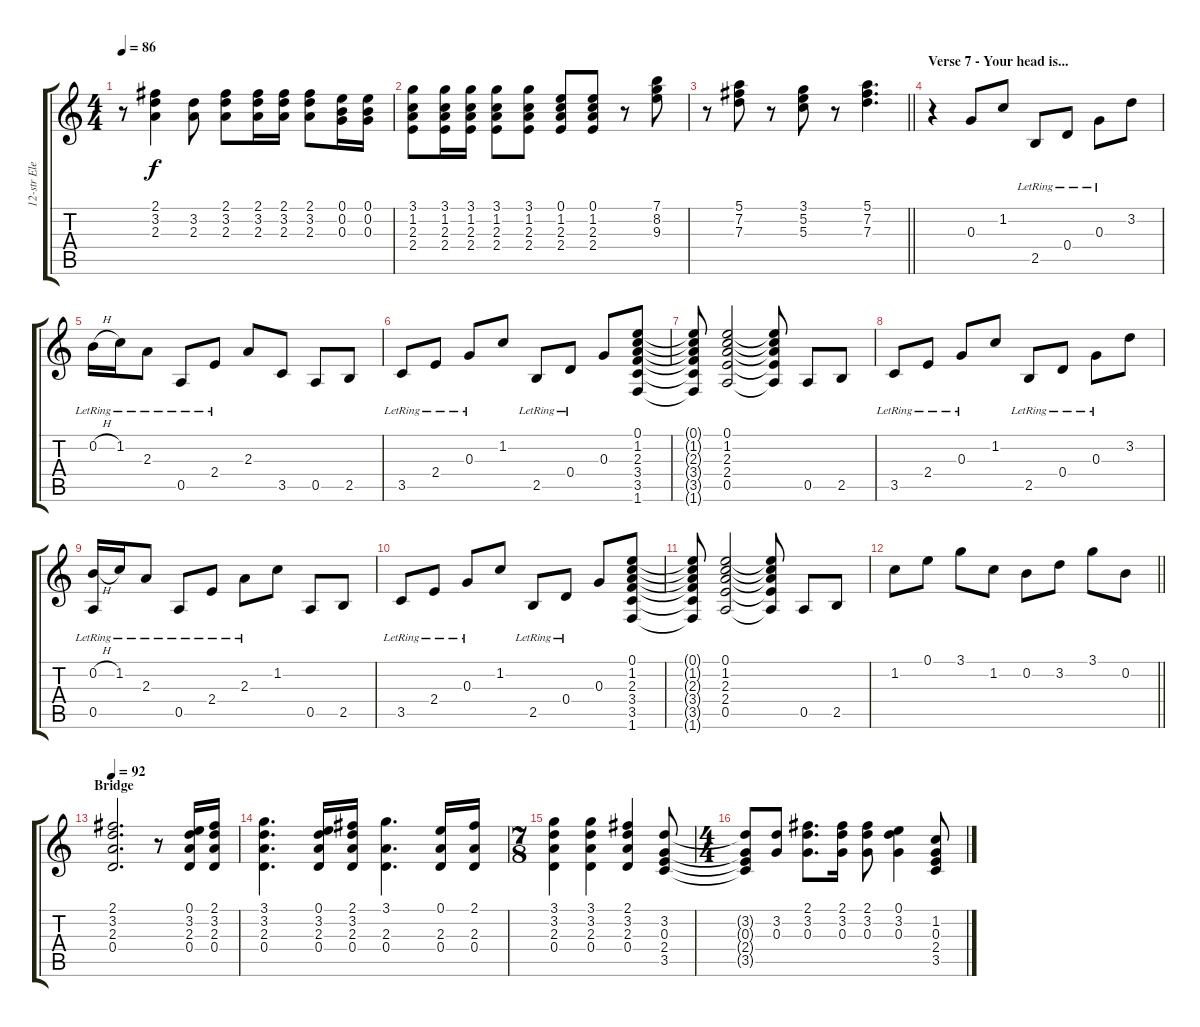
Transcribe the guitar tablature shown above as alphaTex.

\track ("12-str Electric I (Page)" "12-str Ele") {instrument electricguitarjazz}
\staff {score tabs}
\tuning (E4 B3 G3 D3 A2 E2) {hide}
\ts (4 4)
\tempo 86
\clef g2
\ks c
r.8{dy f} (2.1 3.2 2.3).4 (3.2 2.3).8 (2.1 3.2 2.3).8 (2.1 3.2 2.3).16 (2.1 3.2 2.3).16 (2.1 3.2 2.3).8 (0.1 0.2 0.3).16 (0.1 0.2 0.3).16 |
(3.1 1.2 2.3 2.4).8 (3.1 1.2 2.3 2.4).16 (3.1 1.2 2.3 2.4).16 (3.1 1.2 2.3 2.4).8 (3.1 1.2 2.3 2.4).8 (0.1 1.2 2.3 2.4).8 (0.1 1.2 2.3 2.4).8 r.8 (7.1 8.2 9.3).8 |
\barLineRight lightlight
r.8 (5.1 7.2 7.3).8 r.8 (3.1 5.2 5.3).8 r.8 (5.1 7.2 7.3).4{d} |
\section ("" "Verse 7 - Your head is...")
r.4 0.3.8 1.2.8 2.5{lr}.8 0.4{lr}.8 0.3{lr}.8 3.2.8 |
0.2{h lr}.16 1.2{lr}.16 2.3{lr}.8 0.5{lr}.8 2.4{lr}.8 2.3.8 3.5.8 0.5.8 2.5.8 |
3.5{lr}.8 2.4{lr}.8 0.3{lr}.8 1.2.8 2.5{lr}.8 0.4{lr}.8 0.3.8 (0.1 1.2 2.3 3.4 3.5 1.6).8 |
(0.1{t} 1.2{t} 2.3{t} 3.4{t} 3.5{t} 1.6{t}).8 (0.1 1.2 2.3 2.4 0.5).2 (0.1{t} 1.2{t} 2.3{t} 2.4{t} 0.5{t}).8 0.5.8 2.5.8 |
3.5{lr}.8 2.4{lr}.8 0.3{lr}.8 1.2.8 2.5{lr}.8 0.4{lr}.8 0.3{lr}.8 3.2.8 |
(0.2{h lr} 0.5{lr}).16 1.2{lr}.16 2.3{lr}.8 0.5{lr}.8 2.4{lr}.8 2.3{lr}.8 1.2.8 0.5.8 2.5.8 |
3.5{lr}.8 2.4{lr}.8 0.3{lr}.8 1.2.8 2.5{lr}.8 0.4{lr}.8 0.3.8 (0.1 1.2 2.3 3.4 3.5 1.6).8 |
(0.1{t} 1.2{t} 2.3{t} 3.4{t} 3.5{t} 1.6{t}).8 (0.1 1.2 2.3 2.4 0.5).2 (0.1{t} 1.2{t} 2.3{t} 2.4{t} 0.5{t}).8 0.5.8 2.5.8 |
\barLineRight lightlight
1.2.8 0.1.8 3.1.8 1.2.8 0.2.8 3.2.8 3.1.8 0.2.8 |
\section ("" "Bridge")
\tempo 92
(2.1 3.2 2.3 0.4).2{d} r.8 (0.1 3.2 2.3 0.4).16 (2.1 3.2 2.3 0.4).16 |
(3.1 3.2 2.3 0.4).4{d} (0.1 3.2 2.3 0.4).16 (2.1 3.2 2.3 0.4).16 (3.1 2.3 0.4).4{d} (0.1 2.3 0.4).16 (2.1 2.3 0.4).16 |
\ts (7 8)
(3.1 3.2 2.3 0.4).4 (3.1 3.2 2.3 0.4).4 (2.1 3.2 2.3 0.4).4 (3.2 0.3 2.4 3.5).8 |
\ts (4 4)
(3.2{t} 0.3{t} 2.4{t} 3.5{t}).8 (3.2 0.3).8 (2.1 3.2 0.3).8{d} (2.1 3.2 0.3).16 (2.1 3.2 0.3).8 (0.1 3.2 0.3).4 (1.2 0.3 2.4 3.5).8
